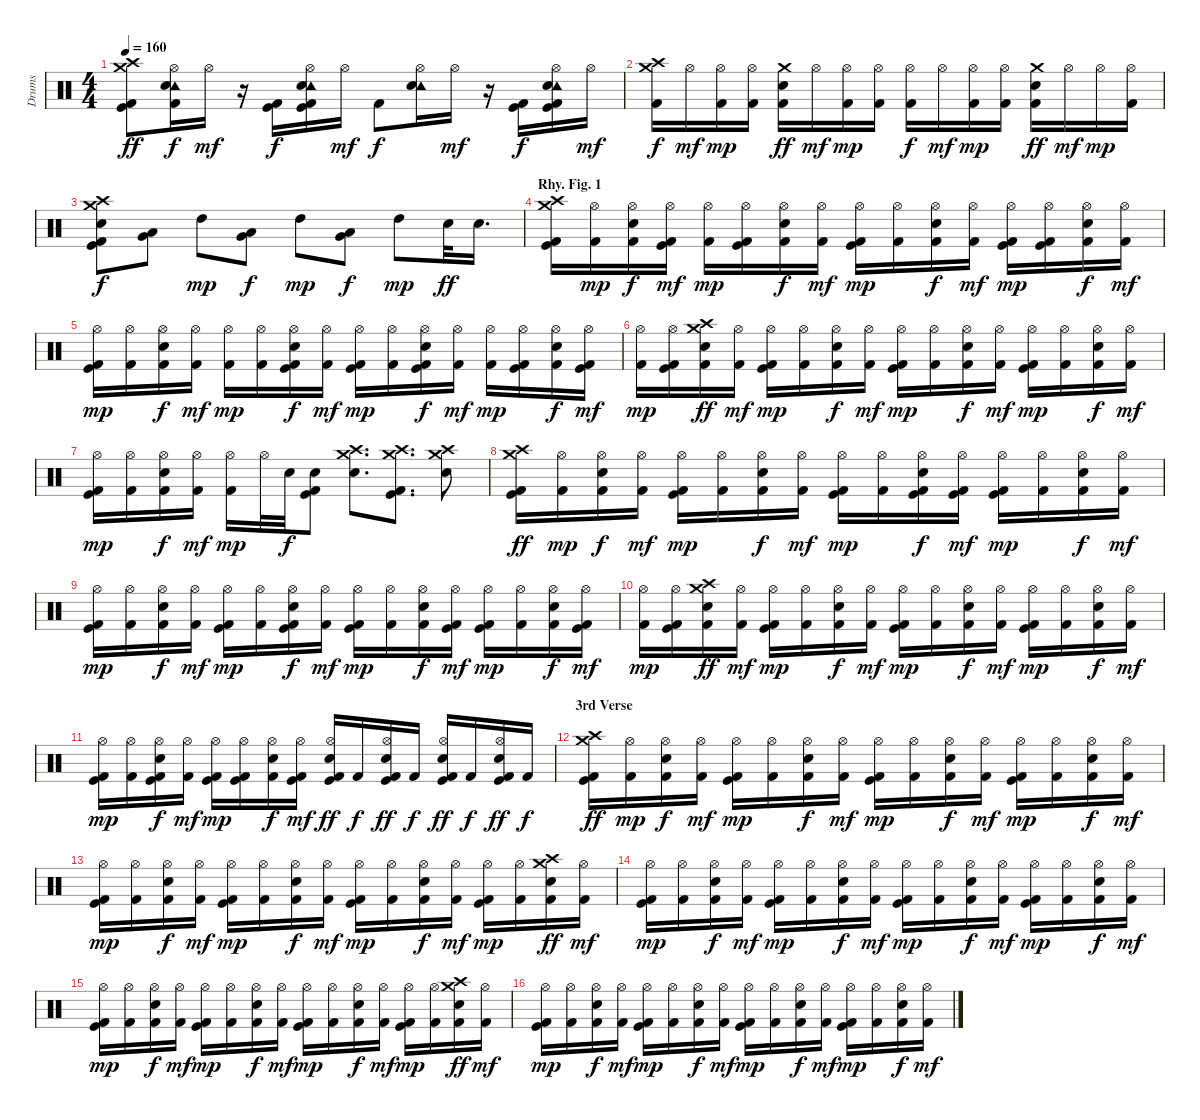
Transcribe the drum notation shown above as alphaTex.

\track ("Drums" "Drums") {instrument percussion}
\staff {score}
\articulation defaults
\ts (4 4)
\tempo 160
\clef neutral
\ks c
("Crash high (hit)" "Crash medium (hit)" "Kick (hit)" "Kick (hit) 2").8{dy ff} ("Tambourine (hit)" "Hi-Hat (open)" "Snare (hit) 2" "Kick (hit) 2").16{dy f} "Hi-Hat (open)".16{dy mf} r.16 ("Kick (hit)" "Kick (hit) 2").16{dy f} ("Tambourine (hit)" "Hi-Hat (open)" "Snare (hit) 2" "Kick (hit)" "Kick (hit) 2").16 "Hi-Hat (open)".16{dy mf} "Kick (hit) 2".8{dy f} ("Tambourine (hit)" "Hi-Hat (open)" "Snare (hit) 2").16 "Hi-Hat (open)".16{dy mf} r.16 ("Kick (hit)" "Kick (hit) 2").16{dy f} ("Tambourine (hit)" "Hi-Hat (open)" "Snare (hit) 2" "Kick (hit)" "Kick (hit) 2").16 "Hi-Hat (open)".16{dy mf} |
("Crash high (hit)" "Crash medium (hit)" "Kick (hit) 2").16{dy f} "Hi-Hat (open)".16{dy mf} ("Hi-Hat (open)" "Kick (hit) 2").16{dy mp} ("Hi-Hat (open)" "Kick (hit) 2").16 ("Crash medium (hit)" "Snare (hit) 2" "Kick (hit) 2").16{dy ff} "Hi-Hat (open)".16{dy mf} ("Hi-Hat (open)" "Kick (hit) 2").16{dy mp} ("Hi-Hat (open)" "Kick (hit) 2").16 ("Hi-Hat (open)" "Kick (hit) 2").16{dy f} "Hi-Hat (open)".16{dy mf} ("Hi-Hat (open)" "Kick (hit) 2").16{dy mp} ("Hi-Hat (open)" "Kick (hit) 2").16 ("Crash medium (hit)" "Snare (hit) 2" "Kick (hit) 2").16{dy ff} "Hi-Hat (open)".16{dy mf} "Hi-Hat (open)".16{dy mp} ("Hi-Hat (open)" "Kick (hit) 2").16 |
("Crash high (hit)" "Crash medium (hit)" "Snare (hit) 2" "Kick (hit)" "Kick (hit) 2").8{dy f} ("Low Tom (hit)" "Very Low Tom (hit)").8 "High Tom (hit)".8{dy mp} ("Low Tom (hit)" "Very Low Tom (hit)").8{dy f} "High Tom (hit)".8{dy mp} ("Low Tom (hit)" "Very Low Tom (hit)").8{dy f} "High Tom (hit)".8{dy mp} "Snare (hit) 2".32{dy ff} "Snare (hit) 2".16{d} |
\section ("" "Rhy. Fig. 1")
("Crash high (hit)" "Crash medium (hit)" "Kick (hit)" "Kick (hit) 2").16 ("Hi-Hat (open)" "Kick (hit) 2").16{dy mp} ("Hi-Hat (open)" "Snare (hit) 2" "Kick (hit) 2").16{dy f} ("Hi-Hat (open)" "Kick (hit)" "Kick (hit) 2").16{dy mf} ("Hi-Hat (open)" "Kick (hit) 2").16{dy mp} ("Hi-Hat (open)" "Kick (hit)" "Kick (hit) 2").16 ("Hi-Hat (open)" "Snare (hit) 2" "Kick (hit) 2").16{dy f} ("Hi-Hat (open)" "Kick (hit) 2").16{dy mf} ("Hi-Hat (open)" "Kick (hit)" "Kick (hit) 2").16{dy mp} ("Hi-Hat (open)" "Kick (hit) 2").16 ("Hi-Hat (open)" "Snare (hit) 2" "Kick (hit) 2").16{dy f} ("Hi-Hat (open)" "Kick (hit) 2").16{dy mf} ("Hi-Hat (open)" "Kick (hit)" "Kick (hit) 2").16{dy mp} ("Hi-Hat (open)" "Kick (hit)" "Kick (hit) 2").16 ("Hi-Hat (open)" "Snare (hit) 2" "Kick (hit) 2").16{dy f} ("Hi-Hat (open)" "Kick (hit) 2").16{dy mf} |
("Hi-Hat (open)" "Kick (hit)" "Kick (hit) 2").16{dy mp} ("Hi-Hat (open)" "Kick (hit) 2").16 ("Hi-Hat (open)" "Snare (hit) 2" "Kick (hit) 2").16{dy f} ("Hi-Hat (open)" "Kick (hit) 2").16{dy mf} ("Hi-Hat (open)" "Kick (hit) 2").16{dy mp} ("Hi-Hat (open)" "Kick (hit) 2").16 ("Hi-Hat (open)" "Snare (hit) 2" "Kick (hit)" "Kick (hit) 2").16{dy f} ("Hi-Hat (open)" "Kick (hit) 2").16{dy mf} ("Hi-Hat (open)" "Kick (hit)" "Kick (hit) 2").16{dy mp} ("Hi-Hat (open)" "Kick (hit) 2").16 ("Hi-Hat (open)" "Snare (hit) 2" "Kick (hit)" "Kick (hit) 2").16{dy f} ("Hi-Hat (open)" "Kick (hit) 2").16{dy mf} ("Hi-Hat (open)" "Kick (hit) 2").16{dy mp} ("Hi-Hat (open)" "Kick (hit)" "Kick (hit) 2").16 ("Hi-Hat (open)" "Snare (hit) 2" "Kick (hit) 2").16{dy f} ("Hi-Hat (open)" "Kick (hit)" "Kick (hit) 2").16{dy mf} |
("Hi-Hat (open)" "Kick (hit) 2").16{dy mp} ("Hi-Hat (open)" "Kick (hit)" "Kick (hit) 2").16 ("Crash high (hit)" "Crash medium (hit)" "Snare (hit) 2" "Kick (hit) 2").16{dy ff} ("Hi-Hat (open)" "Kick (hit) 2").16{dy mf} ("Hi-Hat (open)" "Kick (hit)" "Kick (hit) 2").16{dy mp} ("Hi-Hat (open)" "Kick (hit) 2").16 ("Hi-Hat (open)" "Snare (hit) 2" "Kick (hit) 2").16{dy f} ("Hi-Hat (open)" "Kick (hit) 2").16{dy mf} ("Hi-Hat (open)" "Kick (hit)" "Kick (hit) 2").16{dy mp} ("Hi-Hat (open)" "Kick (hit) 2").16 ("Hi-Hat (open)" "Snare (hit) 2" "Kick (hit) 2").16{dy f} ("Hi-Hat (open)" "Kick (hit) 2").16{dy mf} ("Hi-Hat (open)" "Kick (hit)" "Kick (hit) 2").16{dy mp} ("Hi-Hat (open)" "Kick (hit) 2").16 ("Hi-Hat (open)" "Snare (hit) 2" "Kick (hit) 2").16{dy f} ("Hi-Hat (open)" "Kick (hit) 2").16{dy mf} |
("Hi-Hat (open)" "Kick (hit)" "Kick (hit) 2").16{dy mp} ("Hi-Hat (open)" "Kick (hit) 2").16 ("Hi-Hat (open)" "Snare (hit) 2" "Kick (hit) 2").16{dy f} ("Hi-Hat (open)" "Kick (hit) 2").16{dy mf} ("Hi-Hat (open)" "Kick (hit) 2").16{dy mp} "Hi-Hat (open)".32 "Snare (hit) 2".32{dy f} ("Snare (hit) 2" "Kick (hit)" "Kick (hit) 2").8 ("Crash high (hit)" "Crash medium (hit)" "Snare (hit) 2").8{d} ("Crash high (hit)" "Crash medium (hit)" "Kick (hit)" "Kick (hit) 2").8{d} ("Crash high (hit)" "Crash medium (hit)" "Snare (hit) 2").8 |
("Crash high (hit)" "Crash medium (hit)" "Kick (hit)" "Kick (hit) 2").16{dy ff} ("Hi-Hat (open)" "Kick (hit) 2").16{dy mp} ("Hi-Hat (open)" "Snare (hit) 2" "Kick (hit) 2").16{dy f} ("Hi-Hat (open)" "Kick (hit) 2").16{dy mf} ("Hi-Hat (open)" "Kick (hit)" "Kick (hit) 2").16{dy mp} ("Hi-Hat (open)" "Kick (hit) 2").16 ("Hi-Hat (open)" "Snare (hit) 2" "Kick (hit) 2").16{dy f} ("Hi-Hat (open)" "Kick (hit) 2").16{dy mf} ("Hi-Hat (open)" "Kick (hit)" "Kick (hit) 2").16{dy mp} ("Hi-Hat (open)" "Kick (hit) 2").16 ("Hi-Hat (open)" "Snare (hit) 2" "Kick (hit)" "Kick (hit) 2").16{dy f} ("Hi-Hat (open)" "Kick (hit)" "Kick (hit) 2").16{dy mf} ("Hi-Hat (open)" "Kick (hit)" "Kick (hit) 2").16{dy mp} ("Hi-Hat (open)" "Kick (hit) 2").16 ("Hi-Hat (open)" "Snare (hit) 2" "Kick (hit) 2").16{dy f} ("Hi-Hat (open)" "Kick (hit) 2").16{dy mf} |
("Hi-Hat (open)" "Kick (hit)" "Kick (hit) 2").16{dy mp} ("Hi-Hat (open)" "Kick (hit) 2").16 ("Hi-Hat (open)" "Snare (hit) 2" "Kick (hit) 2").16{dy f} ("Hi-Hat (open)" "Kick (hit) 2").16{dy mf} ("Hi-Hat (open)" "Kick (hit)" "Kick (hit) 2").16{dy mp} ("Hi-Hat (open)" "Kick (hit) 2").16 ("Hi-Hat (open)" "Snare (hit) 2" "Kick (hit)" "Kick (hit) 2").16{dy f} ("Hi-Hat (open)" "Kick (hit) 2").16{dy mf} ("Hi-Hat (open)" "Kick (hit)" "Kick (hit) 2").16{dy mp} ("Hi-Hat (open)" "Kick (hit) 2").16 ("Hi-Hat (open)" "Snare (hit) 2" "Kick (hit) 2").16{dy f} ("Hi-Hat (open)" "Kick (hit)" "Kick (hit) 2").16{dy mf} ("Hi-Hat (open)" "Kick (hit)" "Kick (hit) 2").16{dy mp} ("Hi-Hat (open)" "Kick (hit) 2").16 ("Hi-Hat (open)" "Snare (hit) 2" "Kick (hit) 2").16{dy f} ("Hi-Hat (open)" "Kick (hit)" "Kick (hit) 2").16{dy mf} |
("Hi-Hat (open)" "Kick (hit) 2").16{dy mp} ("Hi-Hat (open)" "Kick (hit)" "Kick (hit) 2").16 ("Crash high (hit)" "Crash medium (hit)" "Snare (hit) 2" "Kick (hit) 2").16{dy ff} ("Hi-Hat (open)" "Kick (hit) 2").16{dy mf} ("Hi-Hat (open)" "Kick (hit)" "Kick (hit) 2").16{dy mp} ("Hi-Hat (open)" "Kick (hit) 2").16 ("Hi-Hat (open)" "Snare (hit) 2" "Kick (hit) 2").16{dy f} ("Hi-Hat (open)" "Kick (hit) 2").16{dy mf} ("Hi-Hat (open)" "Kick (hit)" "Kick (hit) 2").16{dy mp} ("Hi-Hat (open)" "Kick (hit) 2").16 ("Hi-Hat (open)" "Snare (hit) 2" "Kick (hit) 2").16{dy f} ("Hi-Hat (open)" "Kick (hit) 2").16{dy mf} ("Hi-Hat (open)" "Kick (hit)" "Kick (hit) 2").16{dy mp} ("Hi-Hat (open)" "Kick (hit) 2").16 ("Hi-Hat (open)" "Snare (hit) 2" "Kick (hit) 2").16{dy f} ("Hi-Hat (open)" "Kick (hit) 2").16{dy mf} |
("Hi-Hat (open)" "Kick (hit)" "Kick (hit) 2").16{dy mp} ("Hi-Hat (open)" "Kick (hit) 2").16 ("Hi-Hat (open)" "Snare (hit) 2" "Kick (hit)" "Kick (hit) 2").16{dy f} ("Hi-Hat (open)" "Kick (hit) 2").16{dy mf} ("Hi-Hat (open)" "Kick (hit)" "Kick (hit) 2").16{dy mp} ("Hi-Hat (open)" "Kick (hit)" "Kick (hit) 2").16 ("Hi-Hat (open)" "Snare (hit) 2" "Kick (hit) 2").16{dy f} ("Hi-Hat (open)" "Kick (hit)" "Kick (hit) 2").16{dy mf} ("Hi-Hat (open)" "Snare (hit) 2" "Kick (hit)" "Kick (hit) 2").16{dy ff} "Kick (hit) 2".16{dy f} ("Hi-Hat (open)" "Snare (hit) 2" "Kick (hit)" "Kick (hit) 2").16{dy ff} "Kick (hit) 2".16{dy f} ("Hi-Hat (open)" "Snare (hit) 2" "Kick (hit)" "Kick (hit) 2").16{dy ff} "Kick (hit) 2".16{dy f} ("Hi-Hat (open)" "Snare (hit) 2" "Kick (hit)" "Kick (hit) 2").16{dy ff} "Kick (hit) 2".16{dy f} |
\section ("" "3rd Verse")
("Crash high (hit)" "Crash medium (hit)" "Kick (hit)" "Kick (hit) 2").16{dy ff} ("Hi-Hat (open)" "Kick (hit) 2").16{dy mp} ("Hi-Hat (open)" "Snare (hit) 2" "Kick (hit) 2").16{dy f} ("Hi-Hat (open)" "Kick (hit) 2").16{dy mf} ("Hi-Hat (open)" "Kick (hit)" "Kick (hit) 2").16{dy mp} ("Hi-Hat (open)" "Kick (hit) 2").16 ("Hi-Hat (open)" "Snare (hit) 2" "Kick (hit) 2").16{dy f} ("Hi-Hat (open)" "Kick (hit) 2").16{dy mf} ("Hi-Hat (open)" "Kick (hit)" "Kick (hit) 2").16{dy mp} ("Hi-Hat (open)" "Kick (hit) 2").16 ("Hi-Hat (open)" "Snare (hit) 2" "Kick (hit) 2").16{dy f} ("Hi-Hat (open)" "Kick (hit) 2").16{dy mf} ("Hi-Hat (open)" "Kick (hit)" "Kick (hit) 2").16{dy mp} ("Hi-Hat (open)" "Kick (hit) 2").16 ("Hi-Hat (open)" "Snare (hit) 2" "Kick (hit) 2").16{dy f} ("Hi-Hat (open)" "Kick (hit) 2").16{dy mf} |
("Hi-Hat (open)" "Kick (hit)" "Kick (hit) 2").16{dy mp} ("Hi-Hat (open)" "Kick (hit) 2").16 ("Hi-Hat (open)" "Snare (hit) 2" "Kick (hit) 2").16{dy f} ("Hi-Hat (open)" "Kick (hit) 2").16{dy mf} ("Hi-Hat (open)" "Kick (hit)" "Kick (hit) 2").16{dy mp} ("Hi-Hat (open)" "Kick (hit) 2").16 ("Hi-Hat (open)" "Snare (hit) 2" "Kick (hit) 2").16{dy f} ("Hi-Hat (open)" "Kick (hit) 2").16{dy mf} ("Hi-Hat (open)" "Kick (hit)" "Kick (hit) 2").16{dy mp} ("Hi-Hat (open)" "Kick (hit) 2").16 ("Hi-Hat (open)" "Snare (hit) 2" "Kick (hit) 2").16{dy f} ("Hi-Hat (open)" "Kick (hit) 2").16{dy mf} ("Hi-Hat (open)" "Kick (hit)" "Kick (hit) 2").16{dy mp} ("Hi-Hat (open)" "Kick (hit) 2").16 ("Crash high (hit)" "Crash medium (hit)" "Snare (hit) 2" "Kick (hit) 2").16{dy ff} ("Hi-Hat (open)" "Kick (hit) 2").16{dy mf} |
("Hi-Hat (open)" "Kick (hit)" "Kick (hit) 2").16{dy mp} ("Hi-Hat (open)" "Kick (hit) 2").16 ("Hi-Hat (open)" "Snare (hit) 2" "Kick (hit) 2").16{dy f} ("Hi-Hat (open)" "Kick (hit) 2").16{dy mf} ("Hi-Hat (open)" "Kick (hit)" "Kick (hit) 2").16{dy mp} ("Hi-Hat (open)" "Kick (hit) 2").16 ("Hi-Hat (open)" "Snare (hit) 2" "Kick (hit) 2").16{dy f} ("Hi-Hat (open)" "Kick (hit) 2").16{dy mf} ("Hi-Hat (open)" "Kick (hit)" "Kick (hit) 2").16{dy mp} ("Hi-Hat (open)" "Kick (hit) 2").16 ("Hi-Hat (open)" "Snare (hit) 2" "Kick (hit) 2").16{dy f} ("Hi-Hat (open)" "Kick (hit) 2").16{dy mf} ("Hi-Hat (open)" "Kick (hit)" "Kick (hit) 2").16{dy mp} ("Hi-Hat (open)" "Kick (hit) 2").16 ("Hi-Hat (open)" "Snare (hit) 2" "Kick (hit) 2").16{dy f} ("Hi-Hat (open)" "Kick (hit) 2").16{dy mf} |
("Hi-Hat (open)" "Kick (hit)" "Kick (hit) 2").16{dy mp} ("Hi-Hat (open)" "Kick (hit) 2").16 ("Hi-Hat (open)" "Snare (hit) 2" "Kick (hit) 2").16{dy f} ("Hi-Hat (open)" "Kick (hit) 2").16{dy mf} ("Hi-Hat (open)" "Kick (hit)" "Kick (hit) 2").16{dy mp} ("Hi-Hat (open)" "Kick (hit) 2").16 ("Hi-Hat (open)" "Snare (hit) 2" "Kick (hit) 2").16{dy f} ("Hi-Hat (open)" "Kick (hit) 2").16{dy mf} ("Hi-Hat (open)" "Kick (hit)" "Kick (hit) 2").16{dy mp} ("Hi-Hat (open)" "Kick (hit) 2").16 ("Hi-Hat (open)" "Snare (hit) 2" "Kick (hit) 2").16{dy f} ("Hi-Hat (open)" "Kick (hit) 2").16{dy mf} ("Hi-Hat (open)" "Kick (hit)" "Kick (hit) 2").16{dy mp} ("Hi-Hat (open)" "Kick (hit) 2").16 ("Crash high (hit)" "Crash medium (hit)" "Snare (hit) 2" "Kick (hit) 2").16{dy ff} ("Hi-Hat (open)" "Kick (hit) 2").16{dy mf} |
("Hi-Hat (open)" "Kick (hit)" "Kick (hit) 2").16{dy mp} ("Hi-Hat (open)" "Kick (hit) 2").16 ("Hi-Hat (open)" "Snare (hit) 2" "Kick (hit) 2").16{dy f} ("Hi-Hat (open)" "Kick (hit) 2").16{dy mf} ("Hi-Hat (open)" "Kick (hit)" "Kick (hit) 2").16{dy mp} ("Hi-Hat (open)" "Kick (hit) 2").16 ("Hi-Hat (open)" "Snare (hit) 2" "Kick (hit) 2").16{dy f} ("Hi-Hat (open)" "Kick (hit) 2").16{dy mf} ("Hi-Hat (open)" "Kick (hit)" "Kick (hit) 2").16{dy mp} ("Hi-Hat (open)" "Kick (hit) 2").16 ("Hi-Hat (open)" "Snare (hit) 2" "Kick (hit) 2").16{dy f} ("Hi-Hat (open)" "Kick (hit) 2").16{dy mf} ("Hi-Hat (open)" "Kick (hit)" "Kick (hit) 2").16{dy mp} ("Hi-Hat (open)" "Kick (hit) 2").16 ("Hi-Hat (open)" "Snare (hit) 2" "Kick (hit) 2").16{dy f} ("Hi-Hat (open)" "Kick (hit) 2").16{dy mf}
